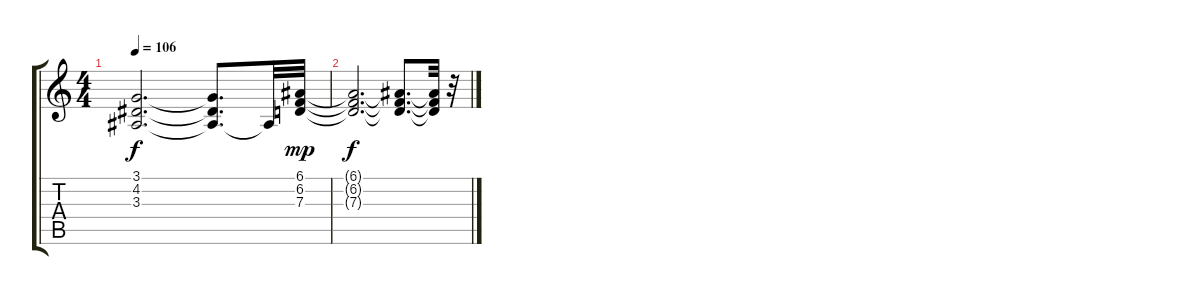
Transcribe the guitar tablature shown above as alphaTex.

\track "" {instrument stringensemble2}
\staff {score tabs}
\tuning (E4 B3 G3 D3 A2 E2) {hide}
\ts (4 4)
\tempo 106
\clef g2
\ks c
(3.1{t} 4.2{t} 3.3{t}).2{d dy f} (3.1{t} 4.2{t} 3.3{t}).8{d} 3.3{t}.32 (6.1 6.2 7.3).32{dy mp} |
(6.1{t} 6.2{t} 7.3{t}).2{d dy f} (6.1{t} 6.2{t} 7.3{t}).8{d} (6.1{t} 6.2{t} 7.3{t}).32 r.32
